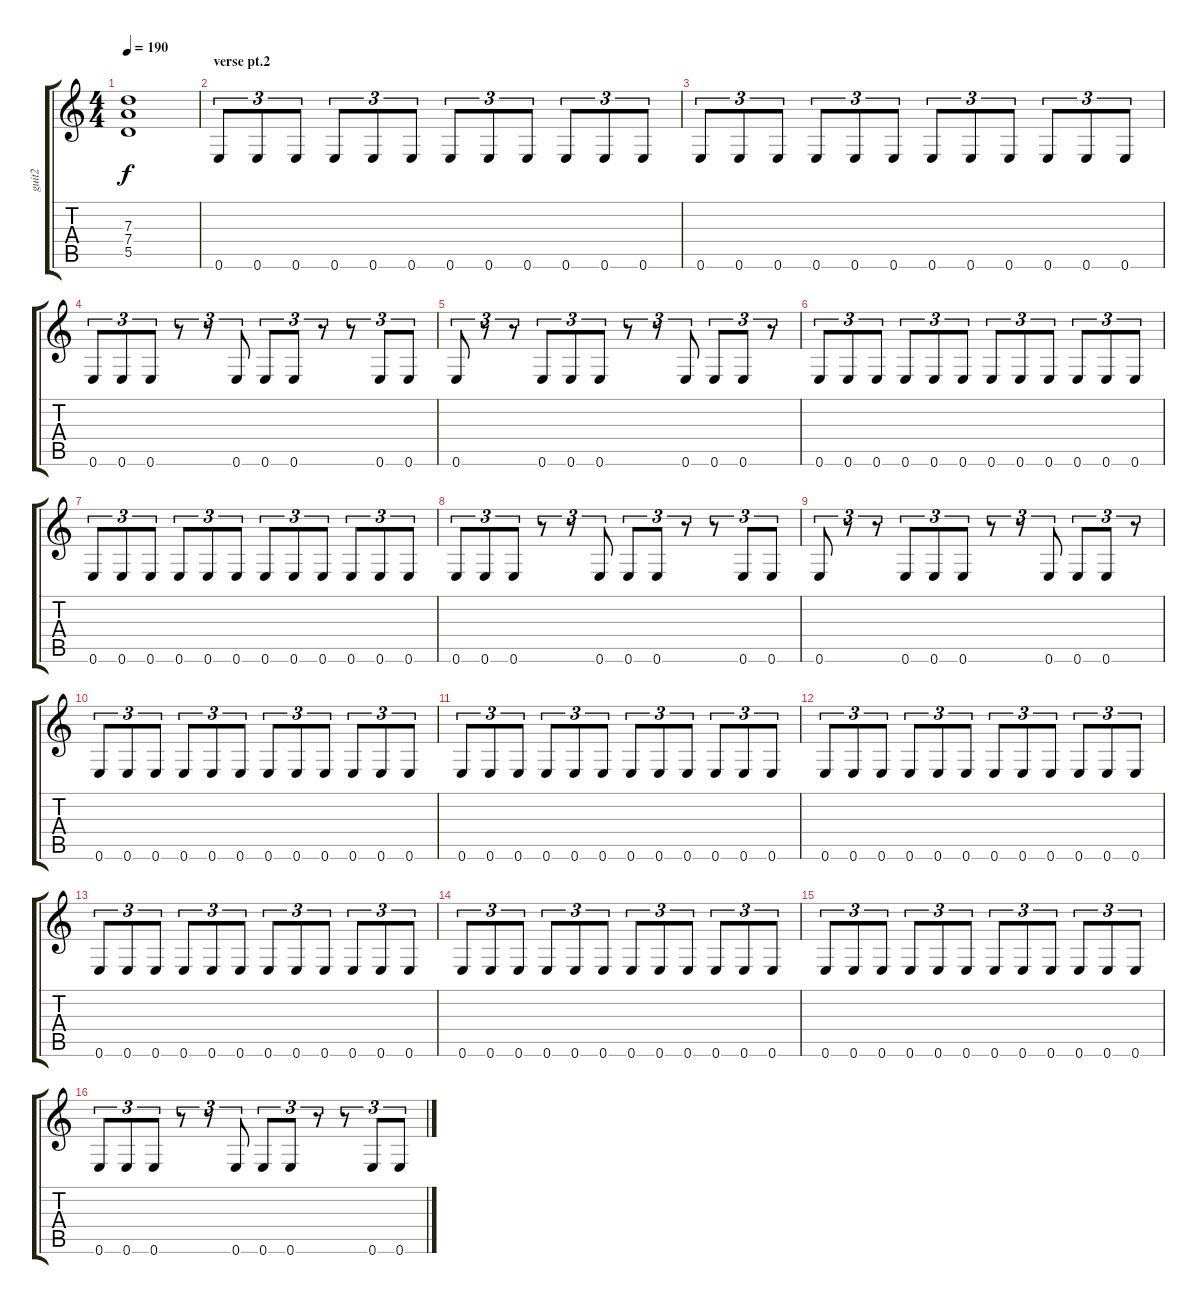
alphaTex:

\track ("guit2" "guit2") {instrument distortionguitar}
\staff {score tabs}
\tuning (E4 B3 G3 D3 A2 E2) {hide}
\ts (4 4)
\tempo 190
\clef g2
\ks c
(7.3 7.4 5.5).1{dy f} |
\section ("" "verse pt.2")
0.6.8{tu (3 2)} 0.6.8{tu (3 2)} 0.6.8{tu (3 2)} 0.6.8{tu (3 2)} 0.6.8{tu (3 2)} 0.6.8{tu (3 2)} 0.6.8{tu (3 2)} 0.6.8{tu (3 2)} 0.6.8{tu (3 2)} 0.6.8{tu (3 2)} 0.6.8{tu (3 2)} 0.6.8{tu (3 2)} |
0.6.8{tu (3 2)} 0.6.8{tu (3 2)} 0.6.8{tu (3 2)} 0.6.8{tu (3 2)} 0.6.8{tu (3 2)} 0.6.8{tu (3 2)} 0.6.8{tu (3 2)} 0.6.8{tu (3 2)} 0.6.8{tu (3 2)} 0.6.8{tu (3 2)} 0.6.8{tu (3 2)} 0.6.8{tu (3 2)} |
0.6.8{tu (3 2)} 0.6.8{tu (3 2)} 0.6.8{tu (3 2)} r.8{tu (3 2)} r.8{tu (3 2)} 0.6.8{tu (3 2)} 0.6.8{tu (3 2)} 0.6.8{tu (3 2)} r.8{tu (3 2)} r.8{tu (3 2)} 0.6.8{tu (3 2)} 0.6.8{tu (3 2)} |
0.6.8{tu (3 2)} r.8{tu (3 2)} r.8{tu (3 2)} 0.6.8{tu (3 2)} 0.6.8{tu (3 2)} 0.6.8{tu (3 2)} r.8{tu (3 2)} r.8{tu (3 2)} 0.6.8{tu (3 2)} 0.6.8{tu (3 2)} 0.6.8{tu (3 2)} r.8{tu (3 2)} |
0.6.8{tu (3 2)} 0.6.8{tu (3 2)} 0.6.8{tu (3 2)} 0.6.8{tu (3 2)} 0.6.8{tu (3 2)} 0.6.8{tu (3 2)} 0.6.8{tu (3 2)} 0.6.8{tu (3 2)} 0.6.8{tu (3 2)} 0.6.8{tu (3 2)} 0.6.8{tu (3 2)} 0.6.8{tu (3 2)} |
0.6.8{tu (3 2)} 0.6.8{tu (3 2)} 0.6.8{tu (3 2)} 0.6.8{tu (3 2)} 0.6.8{tu (3 2)} 0.6.8{tu (3 2)} 0.6.8{tu (3 2)} 0.6.8{tu (3 2)} 0.6.8{tu (3 2)} 0.6.8{tu (3 2)} 0.6.8{tu (3 2)} 0.6.8{tu (3 2)} |
0.6.8{tu (3 2)} 0.6.8{tu (3 2)} 0.6.8{tu (3 2)} r.8{tu (3 2)} r.8{tu (3 2)} 0.6.8{tu (3 2)} 0.6.8{tu (3 2)} 0.6.8{tu (3 2)} r.8{tu (3 2)} r.8{tu (3 2)} 0.6.8{tu (3 2)} 0.6.8{tu (3 2)} |
0.6.8{tu (3 2)} r.8{tu (3 2)} r.8{tu (3 2)} 0.6.8{tu (3 2)} 0.6.8{tu (3 2)} 0.6.8{tu (3 2)} r.8{tu (3 2)} r.8{tu (3 2)} 0.6.8{tu (3 2)} 0.6.8{tu (3 2)} 0.6.8{tu (3 2)} r.8{tu (3 2)} |
0.6.8{tu (3 2)} 0.6.8{tu (3 2)} 0.6.8{tu (3 2)} 0.6.8{tu (3 2)} 0.6.8{tu (3 2)} 0.6.8{tu (3 2)} 0.6.8{tu (3 2)} 0.6.8{tu (3 2)} 0.6.8{tu (3 2)} 0.6.8{tu (3 2)} 0.6.8{tu (3 2)} 0.6.8{tu (3 2)} |
0.6.8{tu (3 2)} 0.6.8{tu (3 2)} 0.6.8{tu (3 2)} 0.6.8{tu (3 2)} 0.6.8{tu (3 2)} 0.6.8{tu (3 2)} 0.6.8{tu (3 2)} 0.6.8{tu (3 2)} 0.6.8{tu (3 2)} 0.6.8{tu (3 2)} 0.6.8{tu (3 2)} 0.6.8{tu (3 2)} |
0.6.8{tu (3 2)} 0.6.8{tu (3 2)} 0.6.8{tu (3 2)} 0.6.8{tu (3 2)} 0.6.8{tu (3 2)} 0.6.8{tu (3 2)} 0.6.8{tu (3 2)} 0.6.8{tu (3 2)} 0.6.8{tu (3 2)} 0.6.8{tu (3 2)} 0.6.8{tu (3 2)} 0.6.8{tu (3 2)} |
0.6.8{tu (3 2)} 0.6.8{tu (3 2)} 0.6.8{tu (3 2)} 0.6.8{tu (3 2)} 0.6.8{tu (3 2)} 0.6.8{tu (3 2)} 0.6.8{tu (3 2)} 0.6.8{tu (3 2)} 0.6.8{tu (3 2)} 0.6.8{tu (3 2)} 0.6.8{tu (3 2)} 0.6.8{tu (3 2)} |
0.6.8{tu (3 2)} 0.6.8{tu (3 2)} 0.6.8{tu (3 2)} 0.6.8{tu (3 2)} 0.6.8{tu (3 2)} 0.6.8{tu (3 2)} 0.6.8{tu (3 2)} 0.6.8{tu (3 2)} 0.6.8{tu (3 2)} 0.6.8{tu (3 2)} 0.6.8{tu (3 2)} 0.6.8{tu (3 2)} |
0.6.8{tu (3 2)} 0.6.8{tu (3 2)} 0.6.8{tu (3 2)} 0.6.8{tu (3 2)} 0.6.8{tu (3 2)} 0.6.8{tu (3 2)} 0.6.8{tu (3 2)} 0.6.8{tu (3 2)} 0.6.8{tu (3 2)} 0.6.8{tu (3 2)} 0.6.8{tu (3 2)} 0.6.8{tu (3 2)} |
0.6.8{tu (3 2)} 0.6.8{tu (3 2)} 0.6.8{tu (3 2)} r.8{tu (3 2)} r.8{tu (3 2)} 0.6.8{tu (3 2)} 0.6.8{tu (3 2)} 0.6.8{tu (3 2)} r.8{tu (3 2)} r.8{tu (3 2)} 0.6.8{tu (3 2)} 0.6.8{tu (3 2)}
